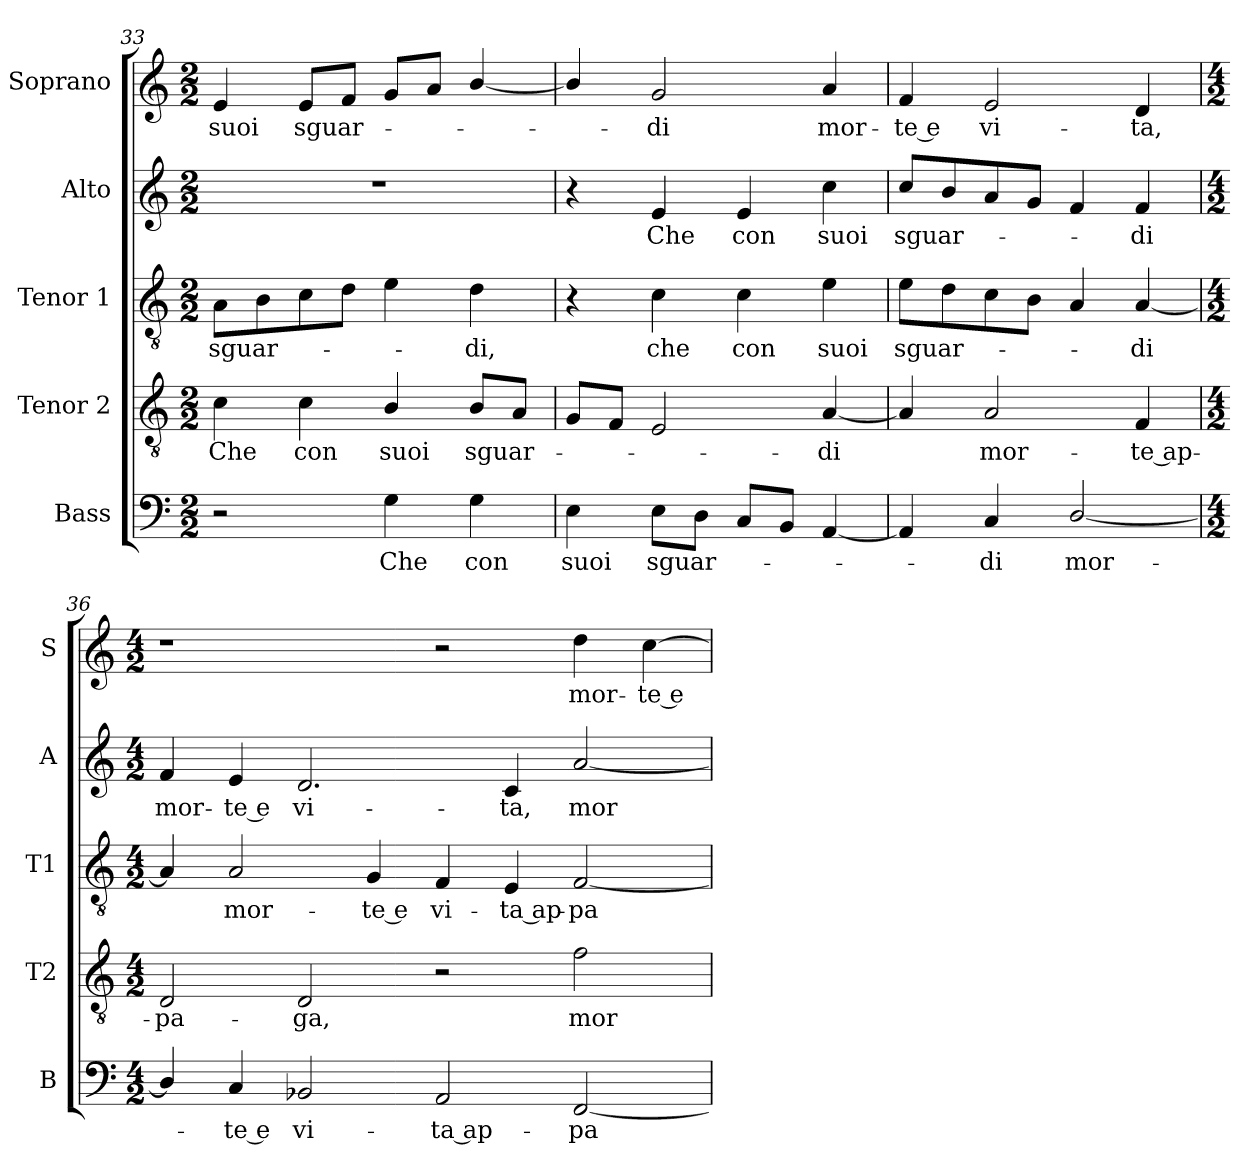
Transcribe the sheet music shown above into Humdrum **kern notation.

**kern	**text	**kern	**text	**kern	**text	**kern	**text	**kern	**text
*part5	*part5	*part4	*part4	*part3	*part3	*part2	*part2	*part1	*part1
*staff5	*staff5	*staff4	*staff4	*staff3	*staff3	*staff2	*staff2	*staff1	*staff1
*I"Bass	*	*I"Tenor 2	*	*I"Tenor 1	*	*I"Alto	*	*I"Soprano	*
*I'B	*	*I'T2	*	*I'T1	*	*I'A	*	*I'S	*
*clefF4	*	*clefGv2	*	*clefGv2	*	*clefG2	*	*clefG2	*
*	*	*ITrd7c12	*	*ITrd7c12	*	*	*	*	*
*k[]	*	*k[]	*	*k[]	*	*k[]	*	*k[]	*
*C:	*	*C:	*	*C:	*	*C:	*	*C:	*
*M2/2	*	*M2/2	*	*M2/2	*	*M2/2	*	*M2/2	*
=33	=33	=33	=33	=33	=33	=33	=33	=33	=33
!	!	!	!LO:LY:b:color=#000000	!	!	!	!	!	!
!	!	!	!	!	!LO:LY:b:color=#000000	!	!	!	!
!	!	!	!	!	!	!	!	!	!LO:LY:b:color=#000000
2r	.	4Ci\	Che	8AAi\L	sguar-	1r	.	4ei/	suoi
.	.	.	.	8BBi\	.	.	.	.	.
!	!	!	!LO:LY:b:color=#000000	!	!	!	!	!	!
!	!	!	!	!	!	!	!	!	!LO:LY:b:color=#000000
.	.	4Ci\	con	8Ci\	.	.	.	8ei/L	sguar-
.	.	.	.	8Di\J	.	.	.	8fi/J	.
!	!LO:LY:b:color=#000000	!	!	!	!	!	!	!	!
!	!	!	!LO:LY:b:color=#000000	!	!	!	!	!	!
4Gi\	Che	4BBi/	suoi	4Ei\	.	.	.	8gi/L	.
.	.	.	.	.	.	.	.	8ai/J	.
!	!LO:LY:b:color=#000000	!	!	!	!	!	!	!	!
!	!	!	!LO:LY:b:color=#000000	!	!	!	!	!	!
!	!	!	!	!	!LO:LY:b:color=#000000	!	!	!	!
4Gi\	con	8BBi/L	sguar-	4Di\	-di,	.	.	[4bi/	.
.	.	8AAi/J	.	.	.	.	.	.	.
!!LO:LB:g=z
=34	=34	=34	=34	=34	=34	=34	=34	=34	=34
!	!LO:LY:b:color=#000000	!	!	!	!	!	!	!	!
4Ei\	suoi	8GGi/L	.	4r	.	4r	.	4bi/]	.
.	.	8FFi/J	.	.	.	.	.	.	.
!	!LO:LY:b:color=#000000	!	!	!	!	!	!	!	!
!	!	!	!	!	!LO:LY:b:color=#000000	!	!	!	!
!	!	!	!	!	!	!	!LO:LY:b:color=#000000	!	!
!	!	!	!	!	!	!	!	!	!LO:LY:b:color=#000000
8Ei\L	sguar-	2EEi/	.	4Ci\	che	4ei/	Che	2gi/	-di
8Di\J	.	.	.	.	.	.	.	.	.
!	!	!	!	!	!LO:LY:b:color=#000000	!	!	!	!
!	!	!	!	!	!	!	!LO:LY:b:color=#000000	!	!
8Ci/L	.	.	.	4Ci\	con	4ei/	con	.	.
8BBi/J	.	.	.	.	.	.	.	.	.
!	!	!	!LO:LY:b:color=#000000	!	!	!	!	!	!
!	!	!	!	!	!LO:LY:b:color=#000000	!	!	!	!
!	!	!	!	!	!	!	!LO:LY:b:color=#000000	!	!
!	!	!	!	!	!	!	!	!	!LO:LY:b:color=#000000
[4AAi/	.	[4AAi/	-di	4Ei\	suoi	4cci\	suoi	4ai/	mor-
=35	=35	=35	=35	=35	=35	=35	=35	=35	=35
!	!	!	!	!	!LO:LY:b:color=#000000	!	!	!	!
!	!	!	!	!	!	!	!LO:LY:b:color=#000000	!	!
!	!	!	!	!	!	!	!	!	!LO:LY:b:color=#000000
4AAi/]	.	4AAi/]	.	8Ei\L	sguar-	8cci/L	sguar-	4fi/	-te e
.	.	.	.	8Di\	.	8bi/	.	.	.
!	!LO:LY:b:color=#000000	!	!	!	!	!	!	!	!
!	!	!	!LO:LY:b:color=#000000	!	!	!	!	!	!
!	!	!	!	!	!	!	!	!	!LO:LY:b:color=#000000
4Ci/	-di	2AAi/	mor-	8Ci\	.	8ai/	.	2ei/	vi-
.	.	.	.	8BBi\J	.	8gi/J	.	.	.
!	!LO:LY:b:color=#000000	!	!	!	!	!	!	!	!
[2Di/	mor-	.	.	4AAi/	.	4fi/	.	.	.
!	!	!	!LO:LY:b:color=#000000	!	!	!	!	!	!
!	!	!	!	!	!LO:LY:b:color=#000000	!	!	!	!
!	!	!	!	!	!	!	!LO:LY:b:color=#000000	!	!
!	!	!	!	!	!	!	!	!	!LO:LY:b:color=#000000
.	.	4FFi/	-te ap-	[4AAi/	-di	4fi/	-di	4di/	-ta,
=36	=36	=36	=36	=36	=36	=36	=36	=36	=36
*M4/2	*	*M4/2	*	*M4/2	*	*M4/2	*	*M4/2	*
!	!	!	!LO:LY:b:color=#000000	!	!	!	!	!	!
!	!	!	!	!	!	!	!LO:LY:b:color=#000000	!	!
4Di/]	.	2DDi/	-pa-	4AAi/]	.	4fi/	mor-	1r	.
!	!LO:LY:b:color=#000000	!	!	!	!	!	!	!	!
!	!	!	!	!	!LO:LY:b:color=#000000	!	!	!	!
!	!	!	!	!	!	!	!LO:LY:b:color=#000000	!	!
4Ci/	-te e	.	.	2AAi/	mor-	4ei/	-te e	.	.
!	!LO:LY:b:color=#000000	!	!	!	!	!	!	!	!
!	!	!	!LO:LY:b:color=#000000	!	!	!	!	!	!
!	!	!	!	!	!	!	!LO:LY:b:color=#000000	!	!
2BB-Xi/	vi-	2DDi/	-ga,	.	.	2.di/	vi-	.	.
!	!	!	!	!	!LO:LY:b:color=#000000	!	!	!	!
.	.	.	.	4GGi/	-te e	.	.	.	.
!	!LO:LY:b:color=#000000	!	!	!	!	!	!	!	!
!	!	!	!	!	!LO:LY:b:color=#000000	!	!	!	!
2AAi/	-ta ap-	2r	.	4FFi/	vi-	.	.	2r	.
!	!	!	!	!	!LO:LY:b:color=#000000	!	!	!	!
!	!	!	!	!	!	!	!LO:LY:b:color=#000000	!	!
.	.	.	.	4EEi/	-ta ap-	4ci/	-ta,	.	.
!	!LO:LY:b:color=#000000	!	!	!	!	!	!	!	!
!	!	!	!LO:LY:b:color=#000000	!	!	!	!	!	!
!	!	!	!	!	!LO:LY:b:color=#000000	!	!	!	!
!	!	!	!	!	!	!	!LO:LY:b:color=#000000	!	!
!	!	!	!	!	!	!	!	!	!LO:LY:b:color=#000000
[2FFi/	-pa-	2Fi\	mor-	[2FFi/	-pa-	[2ai/	mor-	4ddi\	mor-
!	!	!	!	!	!	!	!	!	!LO:LY:b:color=#000000
.	.	.	.	.	.	.	.	[4cci\	-te e
=	=	=	=	=	=	=	=	=	=
*-	*-	*-	*-	*-	*-	*-	*-	*-	*-
